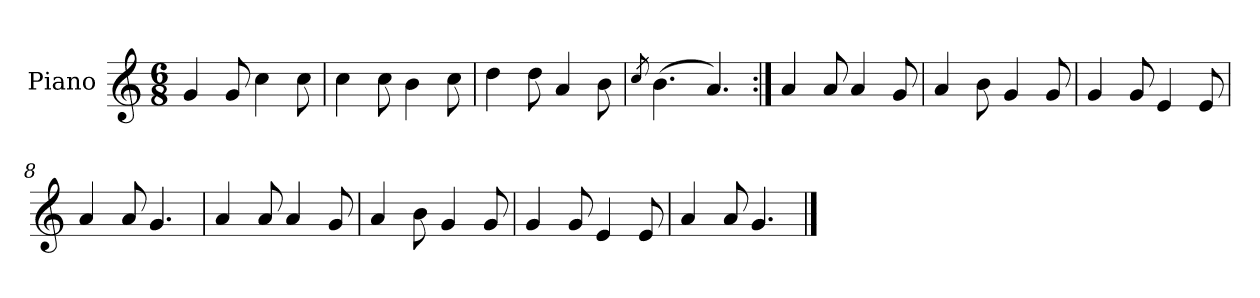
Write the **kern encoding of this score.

**kern
*part1
*staff1
*I"Piano
*I'Pno.
*clefG2
*k[]
*M6/8
=1
4g/
8g/
4cc\
8cc\
=2
4cc\
8cc\
4b\
8cc\
=3
4dd\
8dd\
4a/
8b\
=4
8qcc/
(4.b\
4.a/)
=5:|!
4a/
8a/
4a/
8g/
=6
4a/
8b\
4g/
8g/
=7
4g/
8g/
4e/
8e/
=8
4a/
8a/
4.g/
!!LO:LB:g=z
=9
4a/
8a/
4a/
8g/
=10
4a/
8b\
4g/
8g/
=11
4g/
8g/
4e/
8e/
=12
4a/
8a/
4.g/
==
*-
